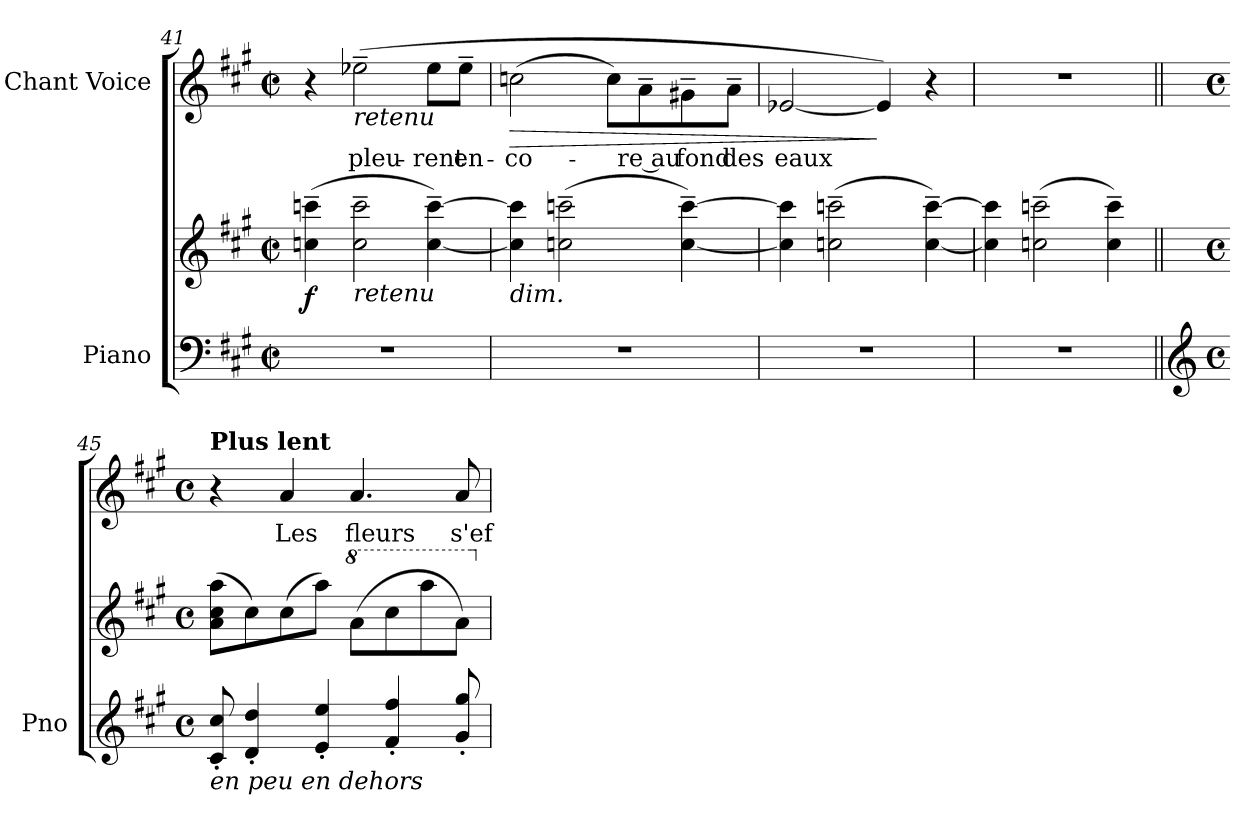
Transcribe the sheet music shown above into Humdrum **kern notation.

**kern	**kern	**dynam	**kern	**text	**dynam
*part2	*part2	*part2	*part1	*part1	*part1
*staff3	*staff2	*staff2/3	*staff1	*staff1	*staff1
*I"Piano	*	*	*I"Chant Voice	*	*
*I'Pno	*	*	*	*	*
!!LO:LB:g=z
*clefF4	*clefG2	*	*clefG2	*	*
*k[f#c#g#]	*k[f#c#g#]	*	*k[f#c#g#]	*	*
*M2/2	*M2/2	*	*M2/2	*	*
*met(c|)	*met(c|)	*	*met(c|)	*	*
=41	=41	=41	=41	=41	=41
!	!	!LO:DY:b	!	!	!
1r	(4ccn\~ 4cccn\~	f	4r	.	.
!	!	!	!LO:TX:b:i:t=retenu	!	!
!	!LO:TX:b:i:t=retenu	!	!	!	!
!	!	!	!	!LO:LY:b	!
.	2cc\~ 2ccc\~	.	(2ee-X~\	pleu-	.
!	!	!	!	!LO:LY:b	!
.	[4cc\~ [4ccc\~)	.	8ee-\L	-rent	.
!	!	!	!	!LO:LY:b	!
.	.	.	8ee-~\J	en-	.
=42	=42	=42	=42	=42	=42
!	!LO:TX:b:i:t=dim.	!	!	!	!
!	!	!	!	!LO:LY:b	!LO:HP:b
1r	4cc\] 4ccc\]	.	(2ccn\	-co-	>
.	(2ccn\~ 2cccn\~	.	.	.	.
.	.	.	8cc\L)	.	.
!	!	!	!	!LO:LY:b	!
.	.	.	8a~>\	re au	.
!	!	!	!	!LO:LY:b	!
.	[4cc\~ [4ccc\~)	.	8g#X~>\	fond	.
!	!	!	!	!LO:LY:b	!
.	.	.	8a~>\J	des	.
=43	=43	=43	=43	=43	=43
!	!	!	!	!LO:LY:b	!
1r	4ccn\] 4cccn\]	.	[2e-X/	eaux	.
.	(2cc\~ 2ccc\~	.	.	.	.
.	.	.	4e-/])	.	]
.	[4cc\~ [4ccc\~)	.	4r	.	.
=44	=44	=44	=44	=44	=44
1r	4ccn\] 4cccn\]	.	1r	.	.
.	(2cc\~ 2ccc\~	.	.	.	.
.	4cc\~ 4ccc\~)	.	.	.	.
!!LO:PB:g=z
=45||	=45||	=45||	=45||	=45||	=45||
*clefG2	*	*	*	*	*
*M4/4	*M4/4	*	*M4/4	*	*
*met(c)	*met(c)	*	*met(c)	*	*
!	!	!	!LO:TX:a:B:t=Plus lent	!	!
!LO:TX:b:i:t=en peu en dehors	!	!	!	!	!
!	!	!LO:DY:b=2	!	!	!
!	!	!LO:DY:n=1:b=2	!	!	!
8c#/' 8cc#/'	(8a\ 8cc#\ 8aa\L	pp other-dynamics	4r	.	.
4d/' 4dd/'	8cc#\)	.	.	.	.
!	!	!	!	!LO:LY:b	!LO:DY:a
!	!	!	!	!	!LO:DY:n=1:a
.	(8cc#\	.	4a/	Les	pp other-dynamics
4e/' 4ee/'	8aa\J)	.	.	.	.
*	*8va	*	*	*	*
!	!	!	!	!LO:LY:b	!
.	(8aa\L	.	4.a/	fleurs	.
4f#/' 4ff#/'	8ccc#\	.	.	.	.
.	8aaa\	.	.	.	.
!	!	!	!	!LO:LY:b	!
8g#/' 8gg#/'	8aa\J)	.	8a/	s'ef-	.
*	*X8va	*	*	*	*
=	=	=	=	=	=
*-	*-	*-	*-	*-	*-
